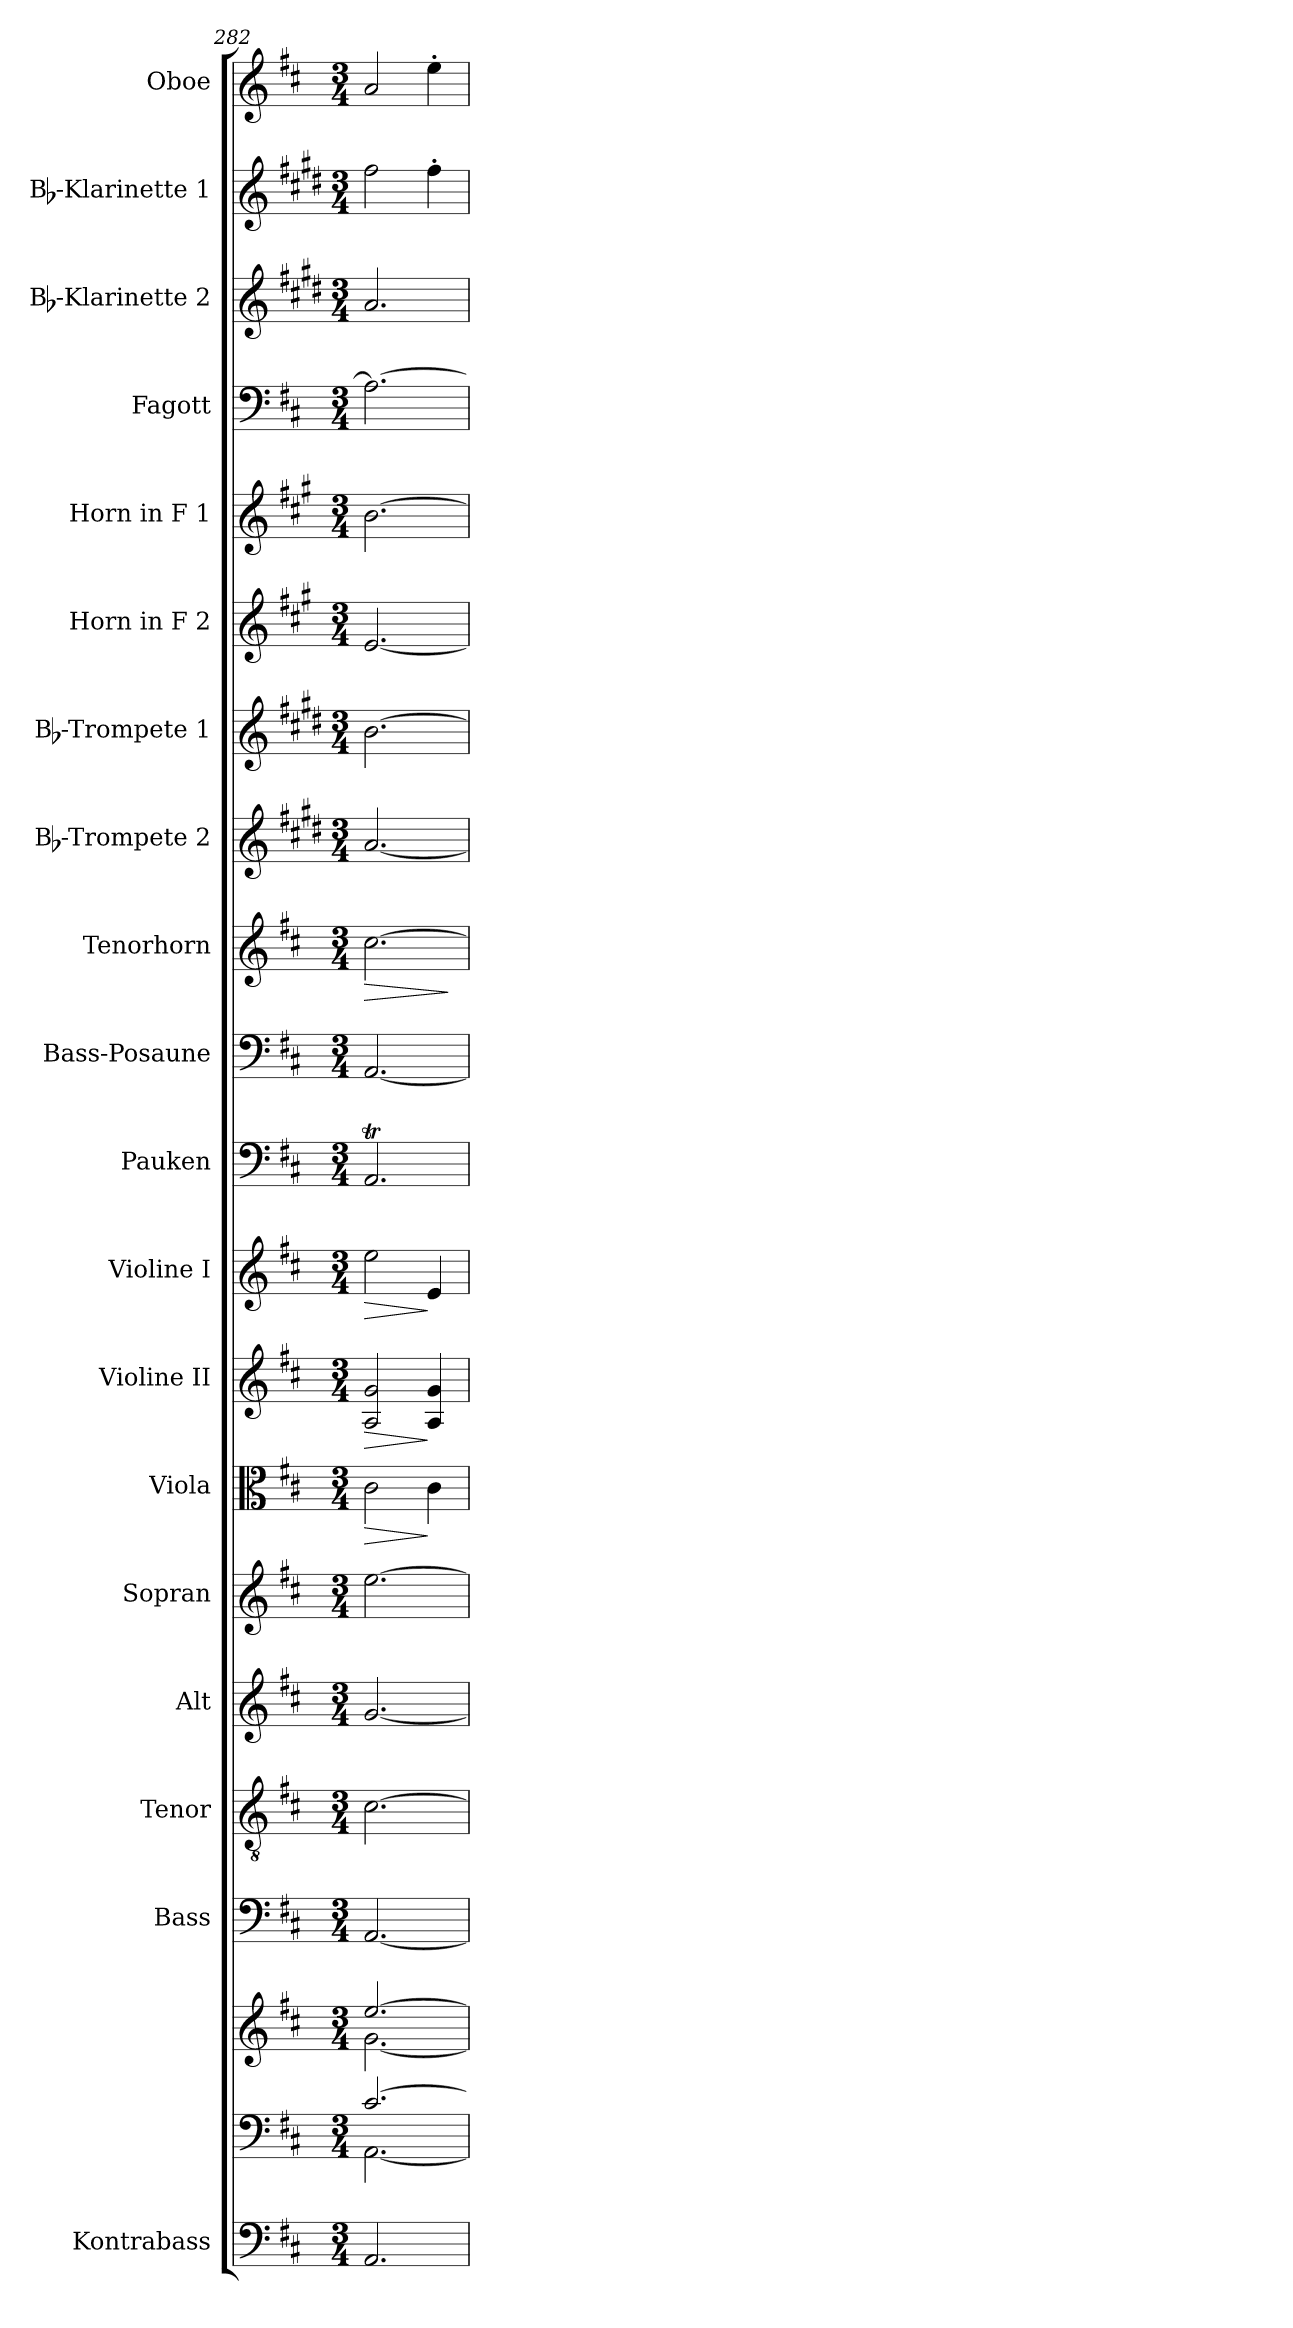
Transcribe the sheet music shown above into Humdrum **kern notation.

**kern	**kern	**kern	**kern	**kern	**kern	**kern	**kern	**dynam	**kern	**dynam	**kern	**dynam	**kern	**kern	**kern	**dynam	**kern	**kern	**kern	**kern	**kern	**kern	**kern	**kern
*part20	*part19	*part19	*part18	*part17	*part16	*part15	*part14	*part14	*part13	*part13	*part12	*part12	*part11	*part10	*part9	*part9	*part8	*part7	*part6	*part5	*part4	*part3	*part2	*part1
*staff21	*staff20	*staff19	*staff18	*staff17	*staff16	*staff15	*staff14	*staff14	*staff13	*staff13	*staff12	*staff12	*staff11	*staff10	*staff9	*staff9	*staff8	*staff7	*staff6	*staff5	*staff4	*staff3	*staff2	*staff1
*I"Kontrabass	*	*	*I"Bass	*I"Tenor	*I"Alt	*I"Sopran	*I"Viola	*	*I"Violine II	*	*I"Violine I	*	*I"Pauken	*I"Bass-Posaune	*I"Tenorhorn	*	*I"Bb-Trompete 2	*I"Bb-Trompete 1	*I"Horn in F 2	*I"Horn in F 1	*I"Fagott	*I"Bb-Klarinette 2	*I"Bb-Klarinette 1	*I"Oboe
*I'Kb.	*	*	*I'B.	*I'T.	*I'A.	*I'S.	*I'Vla.	*	*I'Vl. II	*	*I'Vl. I	*	*I'Pk.	*I'B. Pos.	*I'T. Hrn.	*	*I'Bb Trp. 2	*I'Bb Trp. 1	*	*	*I'Fg.	*I'Bb Kl. 2	*I'Bb Kl. 1	*I'Ob.
*clefF4	*clefF4	*clefG2	*clefF4	*clefGv2	*clefG2	*clefG2	*clefC3	*	*clefG2	*	*clefG2	*	*clefF4	*clefF4	*clefG2	*	*clefG2	*clefG2	*clefG2	*clefG2	*clefF4	*clefG2	*clefG2	*clefG2
*ITrd7c12	*	*	*	*	*	*	*	*	*	*	*	*	*	*	*ITrd8c14	*	*ITrd1c2	*ITrd1c2	*ITrd4c7	*ITrd4c7	*	*ITrd1c2	*ITrd1c2	*
*k[f#c#]	*k[f#c#]	*k[f#c#]	*k[f#c#]	*k[f#c#]	*k[f#c#]	*k[f#c#]	*k[f#c#]	*	*k[f#c#]	*	*k[f#c#]	*	*k[f#c#]	*k[f#c#]	*k[f#c#]	*	*k[f#c#]	*k[f#c#]	*k[f#c#]	*k[f#c#]	*k[f#c#]	*k[f#c#]	*k[f#c#]	*k[f#c#]
*D:	*D:	*D:	*D:	*D:	*D:	*D:	*D:	*	*D:	*	*D:	*	*D:	*D:	*D:	*	*D:	*D:	*D:	*D:	*D:	*D:	*D:	*D:
*M3/4	*M3/4	*M3/4	*M3/4	*M3/4	*M3/4	*M3/4	*M3/4	*	*M3/4	*	*M3/4	*	*M3/4	*M3/4	*M3/4	*	*M3/4	*M3/4	*M3/4	*M3/4	*M3/4	*M3/4	*M3/4	*M3/4
=282	=282	=282	=282	=282	=282	=282	=282	=282	=282	=282	=282	=282	=282	=282	=282	=282	=282	=282	=282	=282	=282	=282	=282	=282
*	*^	*^	*	*	*	*	*	*	*	*	*	*	*	*	*	*	*	*	*	*	*	*	*	*
!	!	!	!	!	!	!	!	!	!	!LO:HP:b	!	!LO:HP:b	!	!LO:HP:b	!	!	!	!LO:HP:b	!	!	!	!	!	!	!	!
2.AAA/	[>2.c#/	[<2.AA\	[>2.ee/	[<2.g\	[2.AA/	[2.c#\	[2.g/	[2.ee\	2c#\	>	2A/ 2g/	>	2ee\	>	2.AAT/	[2.AA/	[2.c#\	>	[2.g/	[2.a\	[2.A/	[2.e\	2.A\_	2.g/	2ee\	2a/
.	.	.	.	.	.	.	.	.	4c#\	]	4A/ 4g/	]	4e/	]	.	.	.	.	.	.	.	.	.	.	4ee'>\	4ee'>\
*	*v	*v	*	*	*	*	*	*	*	*	*	*	*	*	*	*	*	*	*	*	*	*	*	*	*	*
*	*	*v	*v	*	*	*	*	*	*	*	*	*	*	*	*	*	*	*	*	*	*	*	*	*	*
.	.	.	.	.	.	.	.	.	.	.	.	.	.	.	.	]	.	.	.	.	.	.	.	.
=	=	=	=	=	=	=	=	=	=	=	=	=	=	=	=	=	=	=	=	=	=	=	=	=
*-	*-	*-	*-	*-	*-	*-	*-	*-	*-	*-	*-	*-	*-	*-	*-	*-	*-	*-	*-	*-	*-	*-	*-	*-
